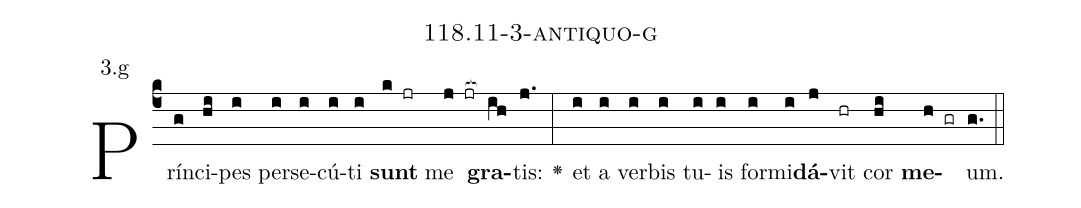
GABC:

name: 118.11-3-antiquo-g;
annotation: 3.g;
%%
(c4)Prín(g)ci(hi)pes(i) per(i)se(i)cú(i)ti(i) <b>sunt</b>(k jr) me(j jr[ocb:1{]) <b>gra</b>(ih[ocb:0}])tis:(j.) <v>\greheightstar</v>(:) et(i) a(i) ver(i)bis(i) tu(i)is(i) for(i)mi(i)<b>dá</b>(j)vit(hr) cor(hi) <b>me</b>(h gr)um.(g.) (::)


%E(i) u(i) o(j) u(hi) a(h) e.(g.) (::)
